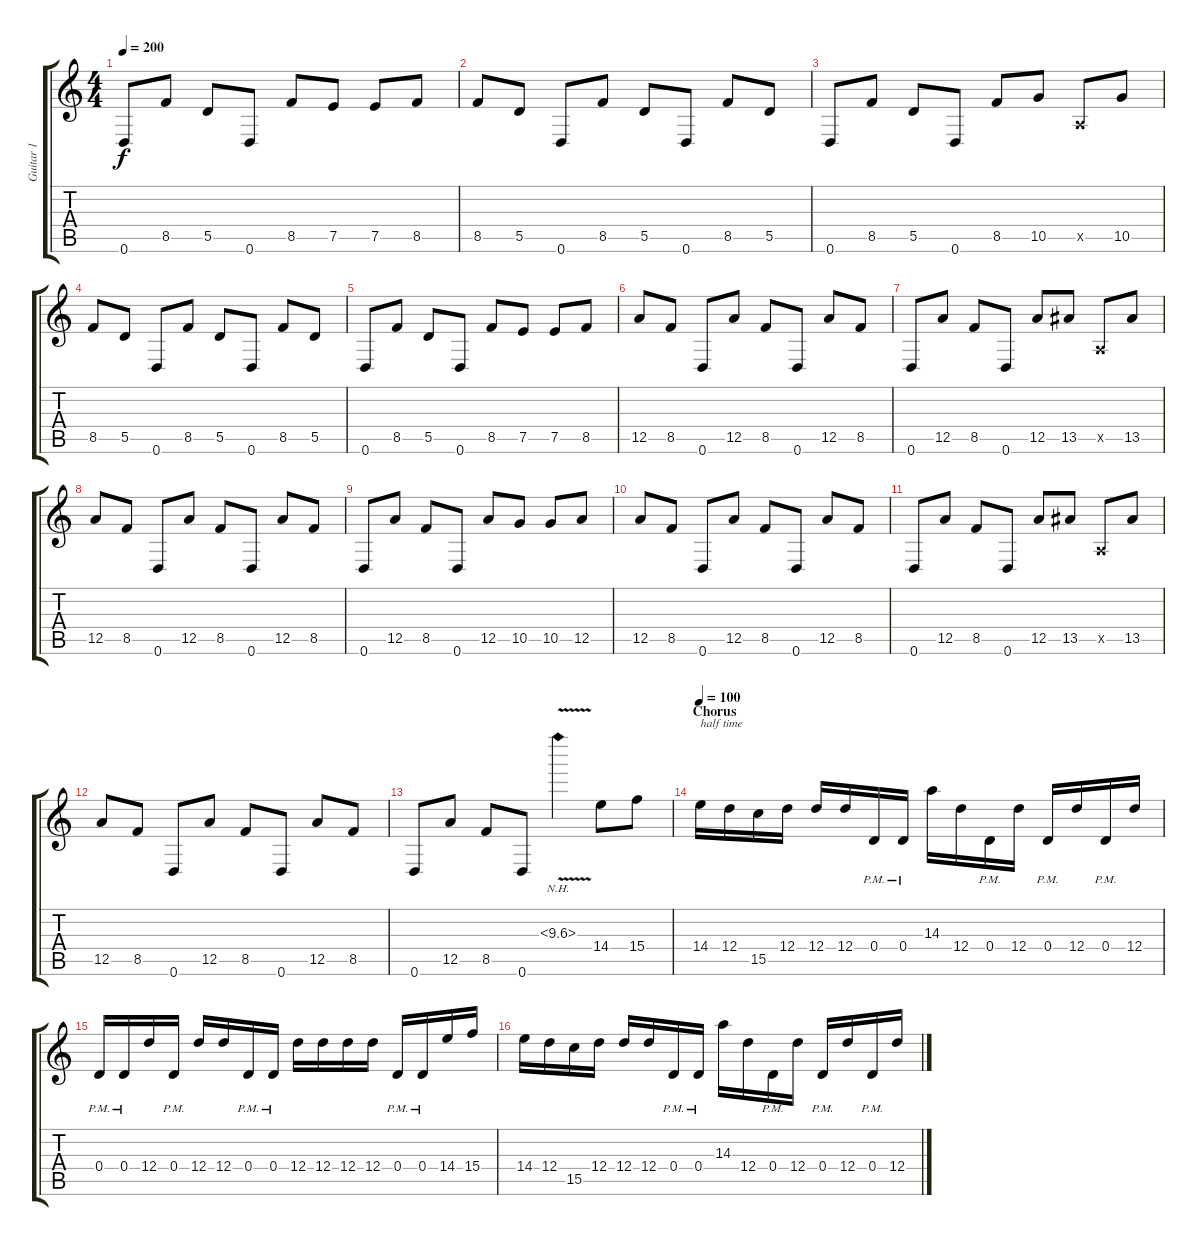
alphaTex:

\track ("Guitar 1" "Guitar 1") {instrument distortionguitar}
\staff {score tabs}
\tuning (E4 B3 G3 D3 A2 D2) {hide}
\ts (4 4)
\tempo 200
\clef g2
\ks c
0.6.8{dy f} 8.5.8 5.5.8 0.6.8 8.5.8 7.5.8 7.5.8 8.5.8 |
8.5.8 5.5.8 0.6.8 8.5.8 5.5.8 0.6.8 8.5.8 5.5.8 |
0.6.8 8.5.8 5.5.8 0.6.8 8.5.8 10.5.8 0.5{x}.8 10.5.8 |
8.5.8 5.5.8 0.6.8 8.5.8 5.5.8 0.6.8 8.5.8 5.5.8 |
0.6.8 8.5.8 5.5.8 0.6.8 8.5.8 7.5.8 7.5.8 8.5.8 |
12.5.8 8.5.8 0.6.8 12.5.8 8.5.8 0.6.8 12.5.8 8.5.8 |
0.6.8 12.5.8 8.5.8 0.6.8 12.5.8 13.5.8 0.5{x}.8 13.5.8 |
12.5.8 8.5.8 0.6.8 12.5.8 8.5.8 0.6.8 12.5.8 8.5.8 |
0.6.8 12.5.8 8.5.8 0.6.8 12.5.8 10.5.8 10.5.8 12.5.8 |
12.5.8 8.5.8 0.6.8 12.5.8 8.5.8 0.6.8 12.5.8 8.5.8 |
0.6.8 12.5.8 8.5.8 0.6.8 12.5.8 13.5.8 0.5{x}.8 13.5.8 |
12.5.8 8.5.8 0.6.8 12.5.8 8.5.8 0.6.8 12.5.8 8.5.8 |
0.6.8 12.5.8 8.5.8 0.6.8 10.3{nh v}.4 14.4.8 15.4.8 |
\section ("" "Chorus")
\tempo 100
14.4.16{txt "half time"} 12.4.16 15.5.16 12.4.16 12.4.16 12.4.16 0.4{pm}.16 0.4{pm}.16 14.3.16 12.4.16 0.4{pm}.16 12.4.16 0.4{pm}.16 12.4.16 0.4{pm}.16 12.4.16 |
0.4{pm}.16 0.4{pm}.16 12.4.16 0.4{pm}.16 12.4.16 12.4.16 0.4{pm}.16 0.4{pm}.16 12.4.16 12.4.16 12.4.16 12.4.16 0.4{pm}.16 0.4{pm}.16 14.4.16 15.4.16 |
14.4.16 12.4.16 15.5.16 12.4.16 12.4.16 12.4.16 0.4{pm}.16 0.4{pm}.16 14.3.16 12.4.16 0.4{pm}.16 12.4.16 0.4{pm}.16 12.4.16 0.4{pm}.16 12.4.16
